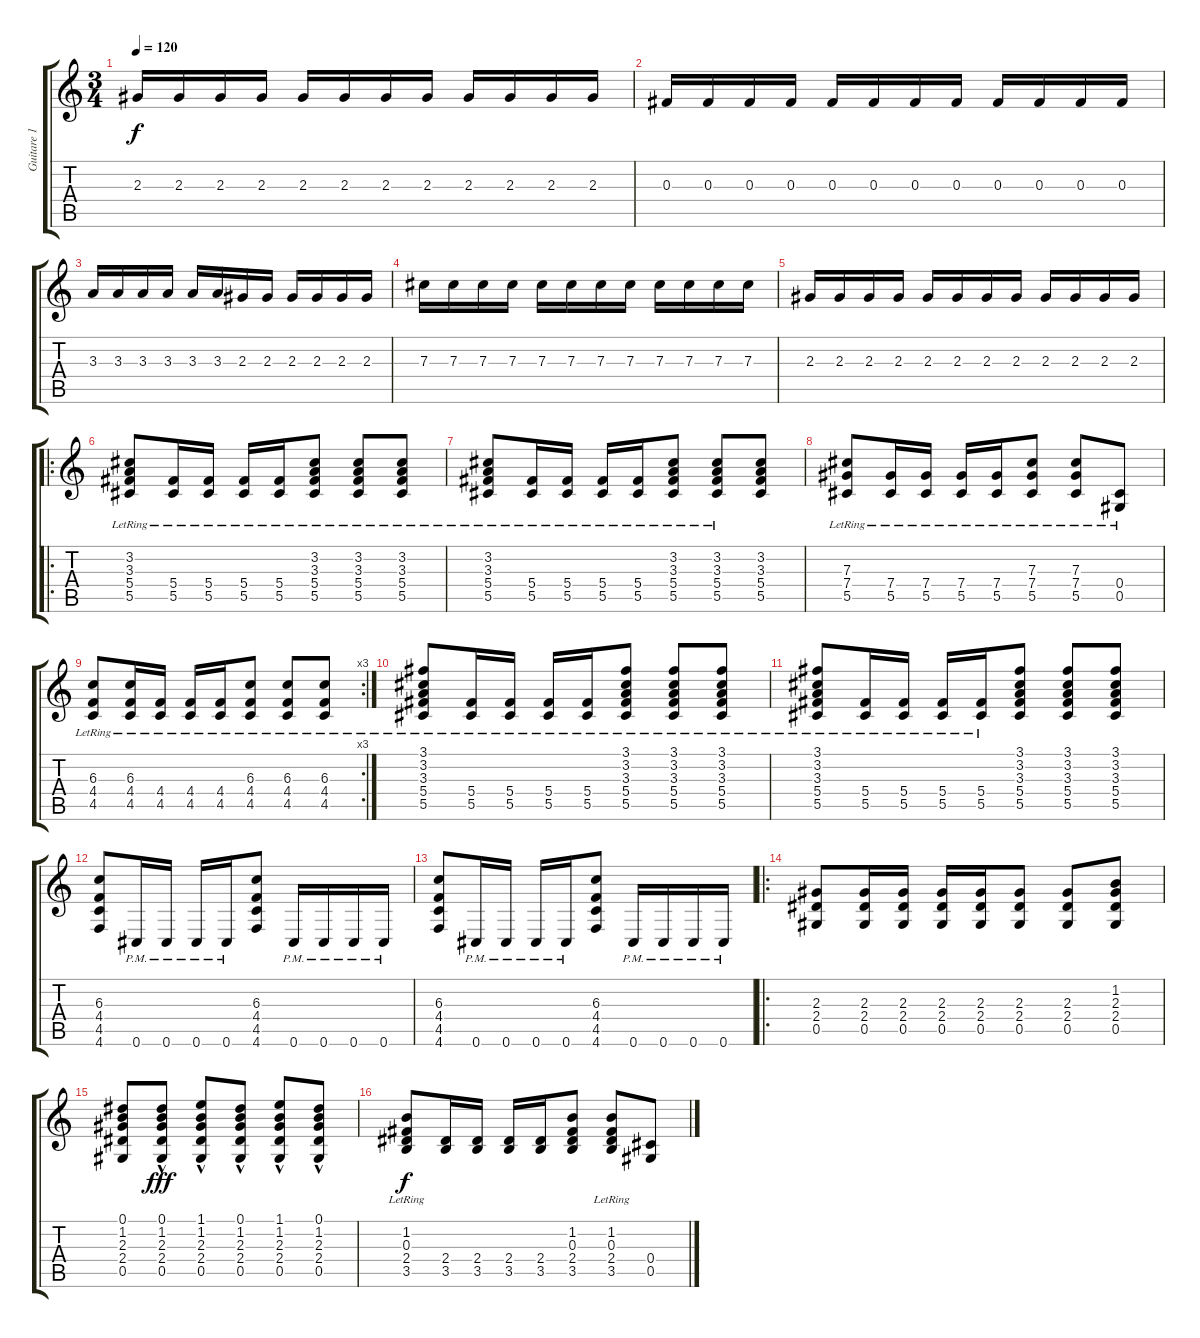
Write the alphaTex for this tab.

\track ("Guitare 1" "Guitare 1") {instrument distortionguitar}
\staff {score tabs}
\tuning (Eb4 Bb3 Gb3 Db3 Ab2 Db2) {hide}
\ts (3 4)
\tempo 120
\clef g2
\ks c
2.3.16{dy f} 2.3.16 2.3.16 2.3.16 2.3.16 2.3.16 2.3.16 2.3.16 2.3.16 2.3.16 2.3.16 2.3.16 |
0.3.16 0.3.16 0.3.16 0.3.16 0.3.16 0.3.16 0.3.16 0.3.16 0.3.16 0.3.16 0.3.16 0.3.16 |
3.3.16 3.3.16 3.3.16 3.3.16 3.3.16 3.3.16 2.3.16 2.3.16 2.3.16 2.3.16 2.3.16 2.3.16 |
7.3.16 7.3.16 7.3.16 7.3.16 7.3.16 7.3.16 7.3.16 7.3.16 7.3.16 7.3.16 7.3.16 7.3.16 |
2.3.16 2.3.16 2.3.16 2.3.16 2.3.16 2.3.16 2.3.16 2.3.16 2.3.16 2.3.16 2.3.16 2.3.16 |
\ro
(3.2{lr} 3.3{lr} 5.4{lr} 5.5{lr}).8{instrument distortionguitar} (5.4{lr} 5.5{lr}).16 (5.4{lr} 5.5{lr}).16 (5.4{lr} 5.5{lr}).16 (5.4{lr} 5.5{lr}).16 (3.2{lr} 3.3{lr} 5.4{lr} 5.5{lr}).8 (3.2{lr} 3.3{lr} 5.4{lr} 5.5{lr}).8 (3.2{lr} 3.3{lr} 5.4{lr} 5.5{lr}).8 |
(3.2{lr} 3.3{lr} 5.4{lr} 5.5{lr}).8 (5.4{lr} 5.5{lr}).16 (5.4{lr} 5.5{lr}).16 (5.4{lr} 5.5{lr}).16 (5.4{lr} 5.5{lr}).16 (3.2{lr} 3.3{lr} 5.4{lr} 5.5{lr}).8 (3.2{lr} 3.3{lr} 5.4{lr} 5.5{lr}).8 (3.2 3.3 5.4 5.5).8 |
(7.3{lr} 7.4{lr} 5.5{lr}).8 (7.4{lr} 5.5{lr}).16 (7.4{lr} 5.5{lr}).16 (7.4{lr} 5.5{lr}).16 (7.4{lr} 5.5{lr}).16 (7.3{lr} 7.4{lr} 5.5{lr}).8 (7.3{lr} 7.4{lr} 5.5{lr}).8 (0.4{lr} 0.5{lr}).8 |
\rc 3
(6.3{lr} 4.4{lr} 4.5{lr}).8 (6.3{lr} 4.4{lr} 4.5{lr}).16 (4.4{lr} 4.5{lr}).16 (4.4{lr} 4.5{lr}).16 (4.4{lr} 4.5{lr}).16 (6.3{lr} 4.4{lr} 4.5{lr}).8 (6.3{lr} 4.4{lr} 4.5{lr}).8 (6.3{lr} 4.4{lr} 4.5{lr}).8 |
(3.1{lr} 3.2{lr} 3.3{lr} 5.4{lr} 5.5{lr}).8 (5.4{lr} 5.5{lr}).16 (5.4{lr} 5.5{lr}).16 (5.4{lr} 5.5{lr}).16 (5.4{lr} 5.5{lr}).16 (3.1{lr} 3.2{lr} 3.3{lr} 5.4{lr} 5.5{lr}).8 (3.1{lr} 3.2{lr} 3.3{lr} 5.4{lr} 5.5{lr}).8 (3.1{lr} 3.2{lr} 3.3{lr} 5.4{lr} 5.5{lr}).8 |
(3.1{lr} 3.2{lr} 3.3{lr} 5.4{lr} 5.5{lr}).8 (5.4{lr} 5.5{lr}).16 (5.4{lr} 5.5{lr}).16 (5.4{lr} 5.5{lr}).16 (5.4{lr} 5.5{lr}).16 (3.1 3.2 3.3 5.4 5.5).8 (3.1 3.2 3.3 5.4 5.5).8 (3.1 3.2 3.3 5.4 5.5).8 |
(6.3 4.4 4.5 4.6).8 0.6{pm}.16 0.6{pm}.16 0.6{pm}.16 0.6{pm}.16 (6.3 4.4 4.5 4.6).8 0.6{pm}.16 0.6{pm}.16 0.6{pm}.16 0.6{pm}.16 |
(6.3 4.4 4.5 4.6).8 0.6{pm}.16 0.6{pm}.16 0.6{pm}.16 0.6{pm}.16 (6.3 4.4 4.5 4.6).8 0.6{pm}.16 0.6{pm}.16 0.6{pm}.16 0.6{pm}.16 |
\ro
(2.3 2.4 0.5).8 (2.3 2.4 0.5).16 (2.3 2.4 0.5).16 (2.3 2.4 0.5).16 (2.3 2.4 0.5).16 (2.3 2.4 0.5).8 (2.3 2.4 0.5).8 (1.2 2.3 2.4 0.5).8 |
(0.1 1.2 2.3 2.4 0.5).8 (0.1{hac} 1.2 2.3 2.4 0.5).8{dy fff} (1.1{hac} 1.2 2.3 2.4 0.5).8 (0.1{hac} 1.2 2.3 2.4 0.5).8 (1.1{hac} 1.2 2.3 2.4 0.5).8 (0.1{hac} 1.2 2.3 2.4 0.5).8 |
(1.2{lr} 0.3{lr} 2.4 3.5).8{dy f} (2.4 3.5).16 (2.4 3.5).16 (2.4 3.5).16 (2.4 3.5).16 (1.2 0.3 2.4 3.5).8 (1.2 0.3{lr} 2.4 3.5).8 (0.4 0.5).8
